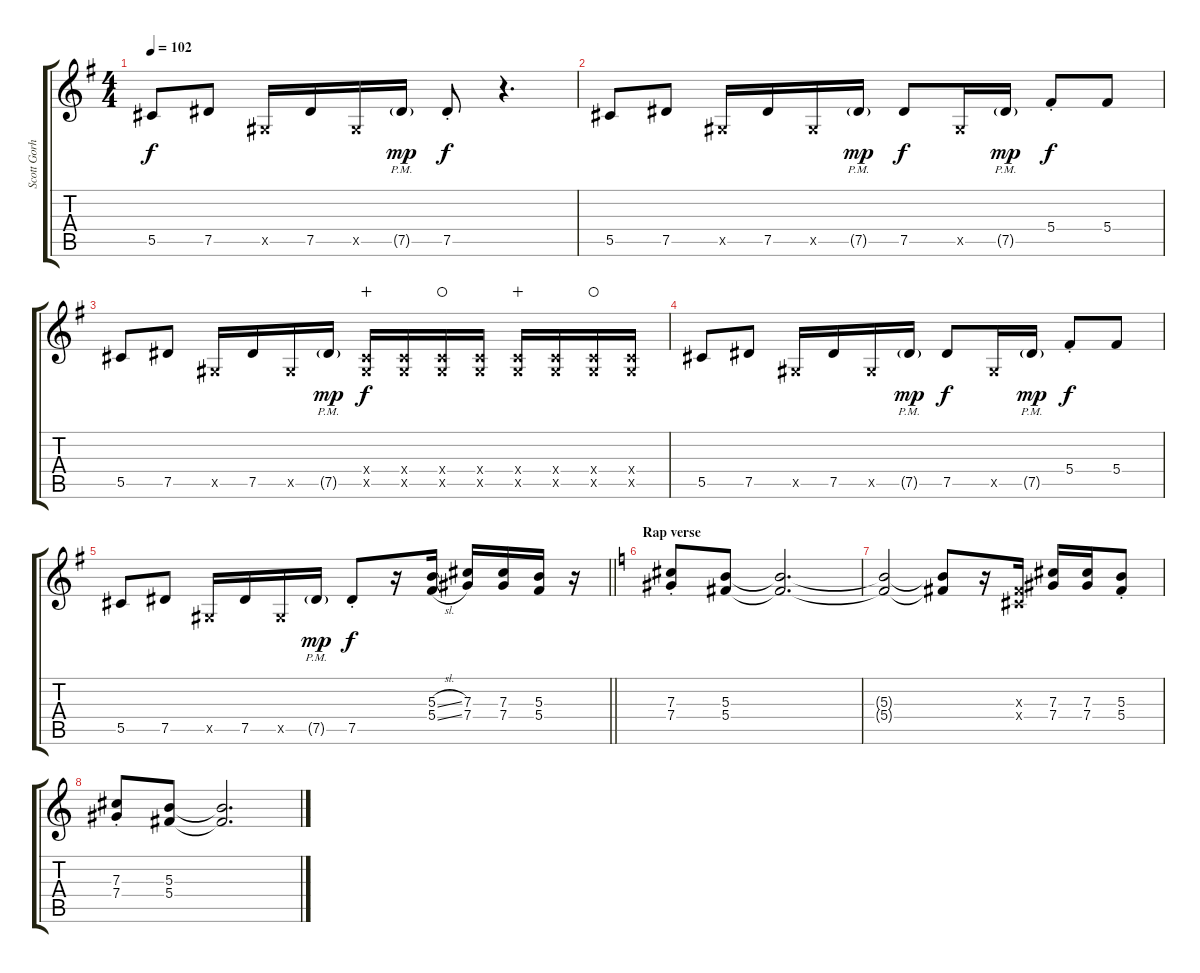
\track ("Scott Gorham" "Scott Gorh") {instrument overdrivenguitar}
\staff {score tabs}
\tuning (Eb4 Bb3 Gb3 Db3 Ab2 Eb2) {hide}
\ts (4 4)
\tempo 102
\clef g2
\ks eminor
5.5.8{dy f} 7.5.8 0.5{x}.16 7.5.16 0.5{x}.16 7.5{g pm}.16{dy mp} 7.5{st}.8{dy f} r.4{d} |
5.5.8 7.5.8 0.5{x}.16 7.5.16 0.5{x}.16 7.5{g pm}.16{dy mp} 7.5.8{dy f} 0.5{x}.16 7.5{g pm}.16{dy mp} 5.4{st}.8{dy f} 5.4.8 |
5.5.8 7.5.8 0.5{x}.16 7.5.16 0.5{x}.16 7.5{g pm}.16{dy mp} (0.4{x} 0.5{x}).16{dy f wahc} (0.4{x} 0.5{x}).16 (0.4{x} 0.5{x}).16{waho} (0.4{x} 0.5{x}).16 (0.4{x} 0.5{x}).16{wahc} (0.4{x} 0.5{x}).16 (0.4{x} 0.5{x}).16{waho} (0.4{x} 0.5{x}).16 |
5.5.8 7.5.8 0.5{x}.16 7.5.16 0.5{x}.16 7.5{g pm}.16{dy mp} 7.5.8{dy f} 0.5{x}.16 7.5{g pm}.16{dy mp} 5.4{st}.8{dy f} 5.4.8 |
\barLineRight lightlight
5.5.8 7.5.8 0.5{x}.16 7.5.16 0.5{x}.16 7.5{g pm}.16{dy mp} 7.5{st}.8{dy f} r.16 (5.3{sl} 5.4{sl}).16 (7.3 7.4).16 (7.3 7.4).16 (5.3 5.4).16 r.16 |
\section ("" "Rap verse")
\ks aminor
(7.3{st} 7.4{st}).8 (5.3 5.4).8 (5.3{t} 5.4{t}).2{d volume 7} |
(5.3{t} 5.4{t}).2 (5.3{t} 5.4{t}).8 r.16 (0.3{x} 0.4{x}).16{volume 13} (7.3 7.4).16 (7.3 7.4).16 (5.3{st} 5.4{st}).8 |
(7.3{st} 7.4{st}).8 (5.3 5.4).8 (5.3{t} 5.4{t}).2{d volume 7}
